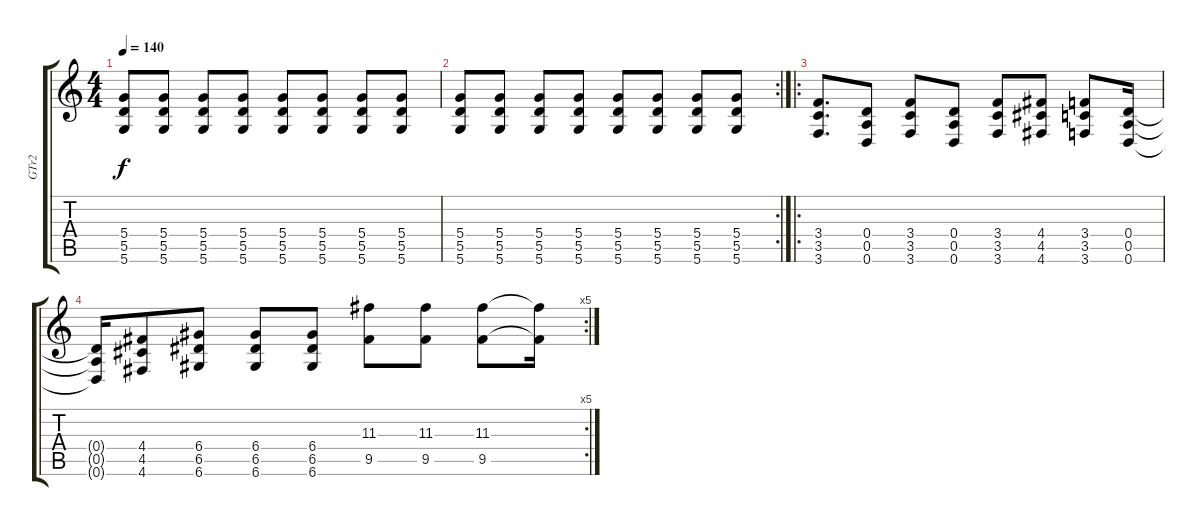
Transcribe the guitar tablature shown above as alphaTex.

\track ("GTr2" "GTr2") {instrument distortionguitar}
\staff {score tabs}
\tuning (E4 B3 G3 D3 A2 D2) {hide}
\ts (4 4)
\tempo 140
\clef g2
\ks c
(5.4 5.5 5.6).8{dy f} (5.4 5.5 5.6).8 (5.4 5.5 5.6).8 (5.4 5.5 5.6).8 (5.4 5.5 5.6).8 (5.4 5.5 5.6).8 (5.4 5.5 5.6).8 (5.4 5.5 5.6).8 |
\rc 2
(5.4 5.5 5.6).8 (5.4 5.5 5.6).8 (5.4 5.5 5.6).8 (5.4 5.5 5.6).8 (5.4 5.5 5.6).8 (5.4 5.5 5.6).8 (5.4 5.5 5.6).8 (5.4 5.5 5.6).8 |
\ro
(3.4 3.5 3.6).8{d} (0.4 0.5 0.6).8 (3.4 3.5 3.6).8 (0.4 0.5 0.6).8 (3.4 3.5 3.6).8 (4.4 4.5 4.6).8 (3.4 3.5 3.6).8 (0.4 0.5 0.6).16 |
\rc 5
(0.4{t} 0.5{t} 0.6{t}).16 (4.4 4.5 4.6).8 (6.4 6.5 6.6).8 (6.4 6.5 6.6).8 (6.4 6.5 6.6).8 (11.3 9.5).8 (11.3 9.5).8 (11.3 9.5).8 (11.3{t} 9.5{t}).16
